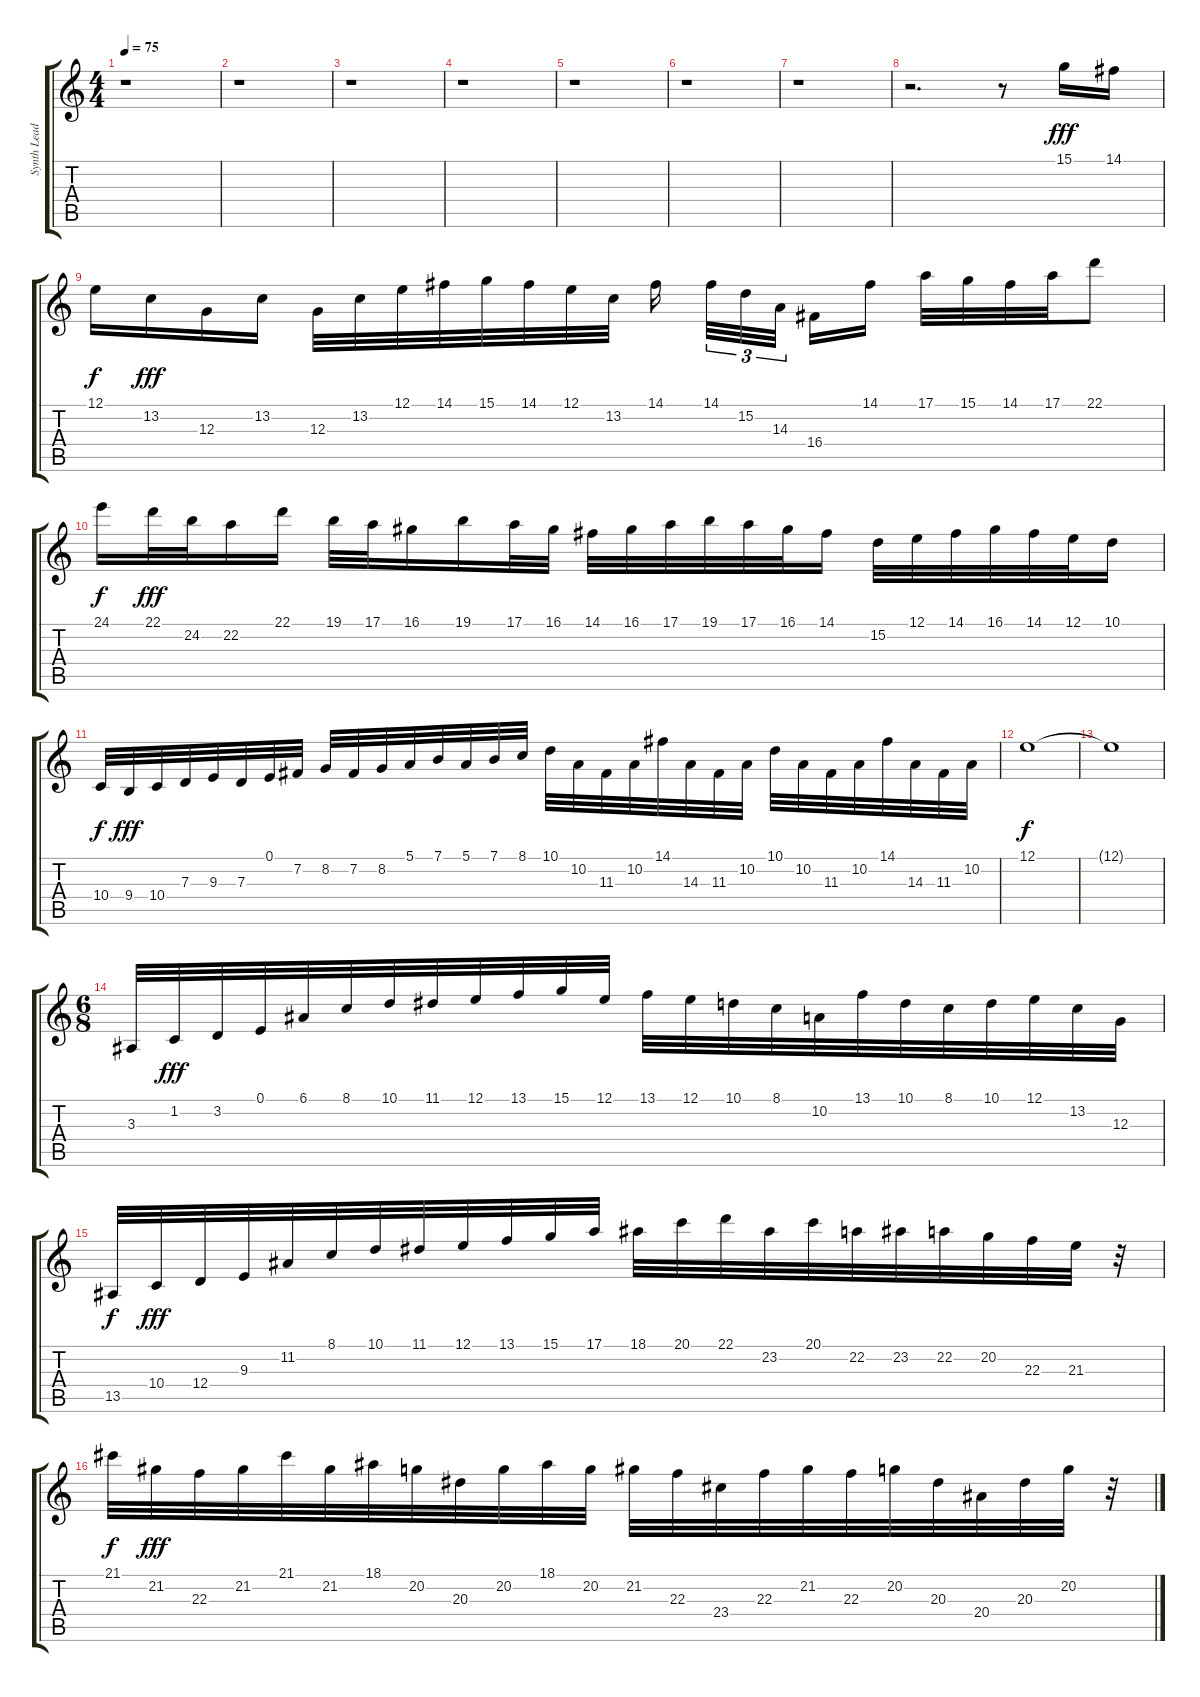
\track ("Synth Lead" "Synth Lead") {instrument lead2sawtooth}
\staff {score tabs}
\tuning (E4 B3 G3 D3 A2 E2) {hide}
\ts (4 4)
\tempo 75
\clef g2
\ks c
r.1{dy fff} |
r.1 |
r.1 |
r.1 |
r.1 |
r.1 |
r.1 |
r.2{d} r.8 15.1.16 14.1.16 |
12.1.16{dy f} 13.2.16{dy fff} 12.3.16 13.2.16 12.3.32 13.2.32 12.1.32 14.1.32 15.1.32 14.1.32 12.1.32 13.2.32 14.1.16{beam splitsecondary} 14.1.32{tu (3 2)} 15.2.32{tu (3 2)} 14.3.32{tu (3 2) beam splitsecondary} 16.4.16 14.1.16 17.1.32 15.1.32 14.1.32 17.1.32 22.1.8 |
24.1.16{dy f} 22.1.32{dy fff} 24.2.32 22.2.16 22.1.16 19.1.32 17.1.32 16.1.16 19.1.16 17.1.32 16.1.32 14.1.32 16.1.32 17.1.32 19.1.32 17.1.32 16.1.32 14.1.16 15.2.32 12.1.32 14.1.32 16.1.32 14.1.32 12.1.32 10.1.16 |
10.4.32{dy f} 9.4.32{dy fff} 10.4.32 7.3.32 9.3.32 7.3.32 0.1.32 7.2.32 8.2.32 7.2.32 8.2.32 5.1.32 7.1.32 5.1.32 7.1.32 8.1.32 10.1.32 10.2.32 11.3.32 10.2.32 14.1.32 14.3.32 11.3.32 10.2.32 10.1.32 10.2.32 11.3.32 10.2.32 14.1.32 14.3.32 11.3.32 10.2.32 |
12.1.1{dy f} |
12.1{t}.1 |
\ts (6 8)
3.3.32 1.2.32{dy fff} 3.2.32 0.1.32 6.1.32 8.1.32 10.1.32 11.1.32 12.1.32 13.1.32 15.1.32 12.1.32 13.1.32 12.1.32 10.1.32 8.1.32 10.2.32 13.1.32 10.1.32 8.1.32 10.1.32 12.1.32 13.2.32 12.3.32 |
13.5.32{dy f} 10.4.32{dy fff} 12.4.32 9.3.32 11.2.32 8.1.32 10.1.32 11.1.32 12.1.32 13.1.32 15.1.32 17.1.32 18.1.32 20.1.32 22.1.32 23.2.32 20.1.32 22.2.32 23.2.32 22.2.32 20.2.32 22.3.32 21.3.32 r.32 |
21.1.32{dy f} 21.2.32{dy fff} 22.3.32 21.2.32 21.1.32 21.2.32 18.1.32 20.2.32 20.3.32 20.2.32 18.1.32 20.2.32 21.2.32 22.3.32 23.4.32 22.3.32 21.2.32 22.3.32 20.2.32 20.3.32 20.4.32 20.3.32 20.2.32 r.32
